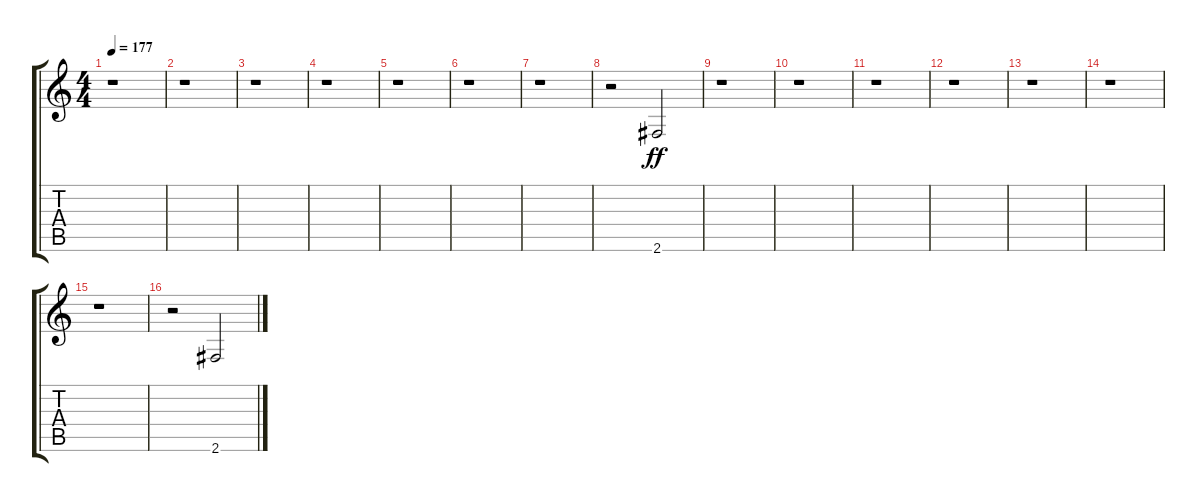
\track "" {instrument fretlessbass}
\staff {score tabs}
\tuning (E4 B3 G3 D3 A2 E2) {hide}
\ts (4 4)
\tempo 177
\clef g2
\ks c
r.1{dy ff} |
r.1 |
r.1 |
r.1 |
r.1 |
r.1 |
r.1 |
r.2 2.6.2 |
r.1 |
r.1 |
r.1 |
r.1 |
r.1 |
r.1 |
r.1 |
r.2 2.6.2
